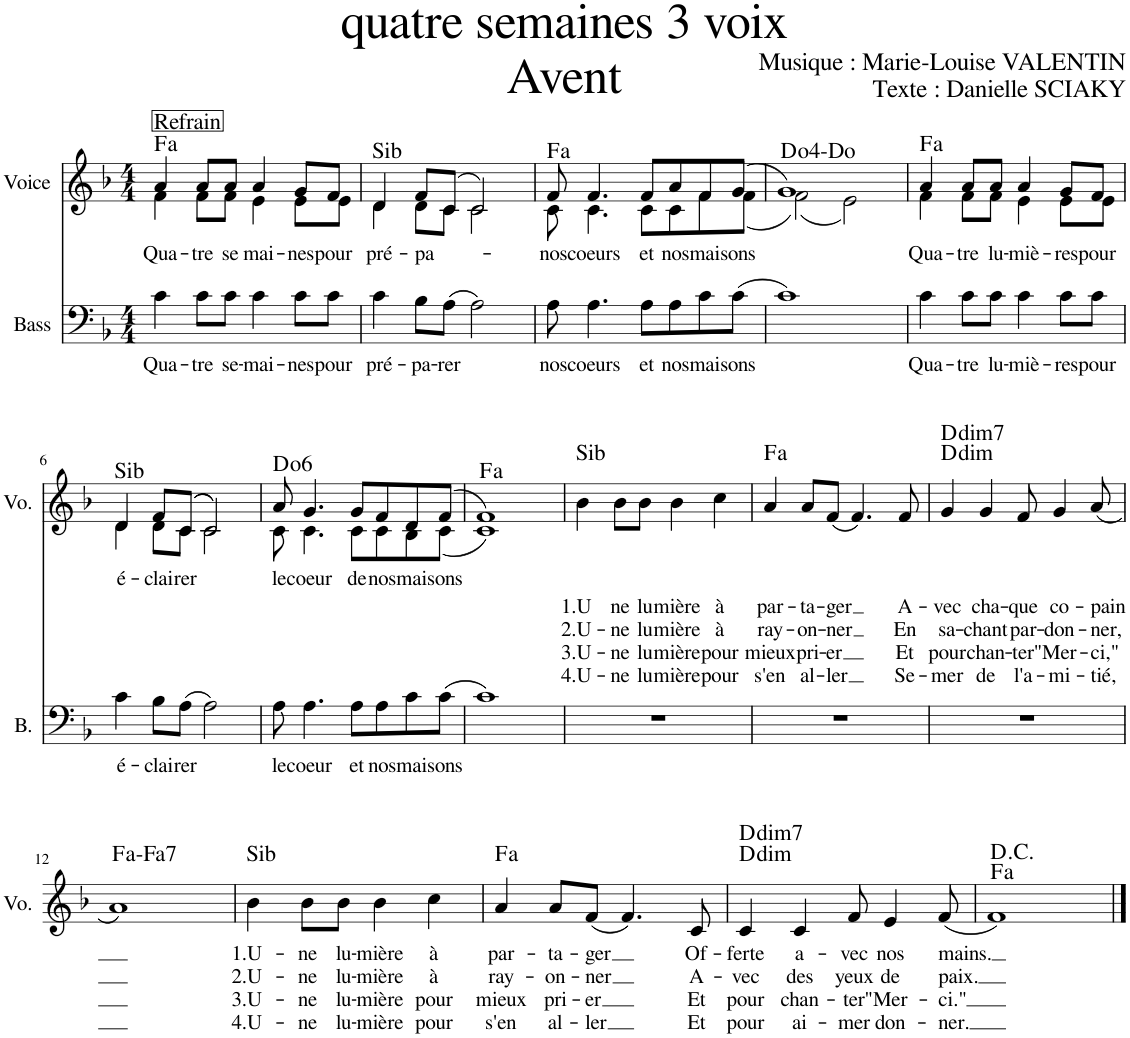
**kern	**text	**kern	**text	**text	**text	**text	**harte
*part2	*part2	*part1	*part1	*part1	*part1	*part1	*part1
*staff2	*staff2	*staff1	*staff1	*staff1	*staff1	*staff1	*
*I"Bass	*	*I"Voice	*	*	*	*	*
*I'B.	*	*I'Vo.	*	*	*	*	*
*clefF4	*	*clefG2	*	*	*	*	*
*k[b-]	*	*k[b-]	*	*	*	*	*
*M4/4	*	*M4/4	*	*	*	*	*
=1	=1	=1	=1	=1	=1	=1	=1
!	!LO:LY:b	!	!LO:LY:b	!	!	!	!LO:H:n=1:kt=a
*	*	*^	*	*	*	*	*
!	!	!	!	!	!	!	!	!LO:H:n=2:kt=Refrain
4c\	Qua-	4a/	4f\	Qua-	.	.	.	. N
!	!LO:LY:b	!	!	!LO:LY:b	!	!	!	!
8c\L	-tre	8a/L	8f\L	-tre	.	.	.	.
!	!LO:LY:b	!	!	!LO:LY:b	!	!	!	!
8c\J	se-	8a/J	8f\J	se	.	.	.	.
!	!LO:LY:b	!	!	!LO:LY:b	!	!	!	!
4c\	-mai-	4a/	4e\	mai-	.	.	.	.
!	!LO:LY:b	!	!	!LO:LY:b	!	!	!	!
8c\L	-nes	8g/L	8e\L	-nes	.	.	.	.
!	!LO:LY:b	!	!	!LO:LY:b	!	!	!	!
8c\J	pour	8f/J	8e\J	pour	.	.	.	.
=2	=2	=2	=2	=2	=2	=2	=2	=2
!	!LO:LY:b	!	!	!LO:LY:b	!	!	!	!LO:H:kt=Sib
4c\	pré-	4d/	4d\	pré-	.	.	.	N
!	!LO:LY:b	!	!	!LO:LY:b	!	!	!	!
8B-\L	-pa-	8f/L	8d\L	-pa-	.	.	.	.
!	!LO:LY:b	!	!	!	!	!	!	!
(8A\J	-rer	(8c/J	8c\J	.	.	.	.	.
2A\)	.	2c/)	2c\	.	.	.	.	.
=3	=3	=3	=3	=3	=3	=3	=3	=3
!	!LO:LY:b	!	!	!LO:LY:b	!	!	!	!LO:H:kt=a
8A\	nos	8f/	8c\	nos	.	.	.	.
!	!LO:LY:b	!	!	!LO:LY:b	!	!	!	!
4.A\	coeurs	4.f/	4.c\	coeurs	.	.	.	.
!	!LO:LY:b	!	!	!LO:LY:b	!	!	!	!
8A\L	et	8f/L	8c\L	et	.	.	.	.
!	!LO:LY:b	!	!	!LO:LY:b	!	!	!	!
8A\	nos	8a/	8c\	nos	.	.	.	.
!	!LO:LY:b	!	!	!LO:LY:b	!	!	!	!
8c\	mai-	8f/	8f\	mai-	.	.	.	.
!	!LO:LY:b	!	!	!LO:LY:b	!	!	!	!
(8c\J	-sons	(8g/J	(8f\J	-sons	.	.	.	.
=4	=4	=4	=4	=4	=4	=4	=4	=4
1c)	.	1g)	(2f\)	.	.	.	.	D:dim(4)
.	.	.	2e\)	.	.	.	.	.
=5	=5	=5	=5	=5	=5	=5	=5	=5
!	!LO:LY:b	!	!	!LO:LY:b	!	!	!	!LO:H:kt=a
4c\	Qua-	4a/	4f\	Qua-	.	.	.	.
!	!LO:LY:b	!	!	!LO:LY:b	!	!	!	!
8c\L	-tre	8a/L	8f\L	-tre	.	.	.	.
!	!LO:LY:b	!	!	!LO:LY:b	!	!	!	!
8c\J	lu-	8a/J	8f\J	lu-	.	.	.	.
!	!LO:LY:b	!	!	!LO:LY:b	!	!	!	!
4c\	-miè-	4a/	4e\	-miè-	.	.	.	.
!	!LO:LY:b	!	!	!LO:LY:b	!	!	!	!
8c\L	-res	8g/L	8e\L	-res	.	.	.	.
!	!LO:LY:b	!	!	!LO:LY:b	!	!	!	!
8c\J	pour	8f/J	8e\J	pour	.	.	.	.
!!LO:LB:g=z	!!
=6	=6	=6	=6	=6	=6	=6	=6	=6
!	!LO:LY:b	!	!	!LO:LY:b	!	!	!	!LO:H:kt=Sib
4c\	é-	4d/	4d\	é-	.	.	.	N
!	!LO:LY:b	!	!	!LO:LY:b	!	!	!	!
8B-\L	-clai-	8f/L	8d\L	-clai-	.	.	.	.
!	!LO:LY:b	!	!	!LO:LY:b	!	!	!	!
(8A\J	-rer	((8c/J	8c\J	-rer	.	.	.	.
2A\)	.	2c/))	2c\	.	.	.	.	.
=7	=7	=7	=7	=7	=7	=7	=7	=7
!	!LO:LY:b	!	!	!LO:LY:b	!	!	!	!LO:H:kt=6
8A\	le	8a/	8c\	le	.	.	.	D:dim(6)
!	!LO:LY:b	!	!	!LO:LY:b	!	!	!	!
4.A\	coeur	4.g/	4.c\	coeur	.	.	.	.
!	!LO:LY:b	!	!	!LO:LY:b	!	!	!	!
8A\L	et	8g/L	8c\L	de	.	.	.	.
!	!LO:LY:b	!	!	!LO:LY:b	!	!	!	!
8A\	nos	8f/	8c\	nos	.	.	.	.
!	!LO:LY:b	!	!	!LO:LY:b	!	!	!	!
8c\	mai-	8d/	8B-\	mai-	.	.	.	.
!	!LO:LY:b	!	!	!LO:LY:b	!	!	!	!
(8c\J	-sons	(8f/J	(8c\J	-sons	.	.	.	.
=8	=8	=8	=8	=8	=8	=8	=8	=8
!	!	!	!	!	!	!	!	!LO:H:kt=a
1c)	.	1f)	1c)	.	.	.	.	.
*	*	*v	*v	*	*	*	*	*
=9	=9	=9	=9	=9	=9	=9	=9
*clefG2	*	*	*	*	*	*	*
*	*	*^	*	*	*	*	*
!	!	!	!	!LO:LY:b	!LO:LY:b	!LO:LY:b	!LO:LY:b	!LO:H:kt=Sib
*	*	*v	*v	*	*	*	*	*
1r	.	4b-\	1.U	2.U-	3.U-	4.U-	N
!	!	!	!LO:LY:b	!LO:LY:b	!LO:LY:b	!LO:LY:b	!
.	.	8b-\L	ne	-ne	-ne	-ne	.
!	!	!	!LO:LY:b	!LO:LY:b	!LO:LY:b	!LO:LY:b	!
.	.	8b-\J	lu-	lu-	lu-	lu-	.
!	!	!	!LO:LY:b	!LO:LY:b	!LO:LY:b	!LO:LY:b	!
.	.	4b-\	-mière	-mière	-mière	-mière	.
!	!	!	!LO:LY:b	!LO:LY:b	!LO:LY:b	!LO:LY:b	!
.	.	4cc\	à	à	pour	pour	.
=10	=10	=10	=10	=10	=10	=10	=10
!	!	!	!LO:LY:b	!LO:LY:b	!LO:LY:b	!LO:LY:b	!LO:H:kt=a
1r	.	4a/	par-	ray-	mieux	s'en	.
!	!	!	!LO:LY:b	!LO:LY:b	!LO:LY:b	!LO:LY:b	!
.	.	8a/L	-ta-	-on-	pri-	al-	.
!	!	!	!LO:LY:b	!LO:LY:b	!LO:LY:b	!LO:LY:b	!
.	.	(8f/J	-ger	-ner	-er	-ler	.
.	.	4.f/)	.	.	.	.	.
!	!	!	!LO:LY:b	!LO:LY:b	!LO:LY:b	!LO:LY:b	!
.	.	8f/	A-	En	Et	Se-	.
=11	=11	=11	=11	=11	=11	=11	=11
!	!	!	!LO:LY:b	!LO:LY:b	!LO:LY:b	!LO:LY:b	!LO:H:n=1:kt=dim
!	!	!	!	!	!	!	!LO:H:n=2:kt=dim7
1r	.	4g/	-vec	sa-	pour	-mer	D:dim D:dim7
!	!	!	!LO:LY:b	!LO:LY:b	!LO:LY:b	!LO:LY:b	!
.	.	4g/	cha-	-chant	chan-	de	.
!	!	!	!LO:LY:b	!LO:LY:b	!LO:LY:b	!LO:LY:b	!
.	.	8f/	-que	par-	-ter	l'a-	.
!	!	!	!LO:LY:b	!LO:LY:b	!LO:LY:b	!LO:LY:b	!
.	.	4g/	co-	-don-	"Mer-	-mi-	.
!	!	!	!LO:LY:b	!LO:LY:b	!LO:LY:b	!LO:LY:b	!
.	.	(8a/	-pain	-ner,	-ci,"	-tié,	.
!!LO:LB:g=z
=12	=12	=12	=12	=12	=12	=12	=12
!	!	!	!	!	!	!	!LO:H:kt=a-Fa
1r	.	1a)	.	.	.	.	.
=13	=13	=13	=13	=13	=13	=13	=13
!	!	!	!LO:LY:b	!LO:LY:b	!LO:LY:b	!LO:LY:b	!LO:H:kt=Sib
1r	.	4b-\	1.U-	2.U-	3.U-	4.U-	N
!	!	!	!LO:LY:b	!LO:LY:b	!LO:LY:b	!LO:LY:b	!
.	.	8b-\L	-ne	-ne	-ne	-ne	.
!	!	!	!LO:LY:b	!LO:LY:b	!LO:LY:b	!LO:LY:b	!
.	.	8b-\J	lu-	lu-	lu-	lu-	.
!	!	!	!LO:LY:b	!LO:LY:b	!LO:LY:b	!LO:LY:b	!
.	.	4b-\	-mière	-mière	-mière	-mière	.
!	!	!	!LO:LY:b	!LO:LY:b	!LO:LY:b	!LO:LY:b	!
.	.	4cc\	à	à	pour	pour	.
=14	=14	=14	=14	=14	=14	=14	=14
!	!	!	!LO:LY:b	!LO:LY:b	!LO:LY:b	!LO:LY:b	!LO:H:kt=a
1r	.	4a/	par-	ray-	mieux	s'en	.
!	!	!	!LO:LY:b	!LO:LY:b	!LO:LY:b	!LO:LY:b	!
.	.	8a/L	-ta-	-on-	pri-	al-	.
!	!	!	!LO:LY:b	!LO:LY:b	!LO:LY:b	!LO:LY:b	!
.	.	(8f/J	-ger	-ner	-er	-ler	.
.	.	4.f/)	.	.	.	.	.
!	!	!	!LO:LY:b	!LO:LY:b	!LO:LY:b	!LO:LY:b	!
.	.	8c/	Of-	A-	Et	Et	.
=15	=15	=15	=15	=15	=15	=15	=15
!	!	!	!LO:LY:b	!LO:LY:b	!LO:LY:b	!LO:LY:b	!LO:H:n=1:kt=dim
!	!	!	!	!	!	!	!LO:H:n=2:kt=dim7
1r	.	4c/	-ferte	-vec	pour	pour	D:dim D:dim7
!	!	!	!LO:LY:b	!LO:LY:b	!LO:LY:b	!LO:LY:b	!
.	.	4c/	a-	des	chan-	ai-	.
!	!	!	!LO:LY:b	!LO:LY:b	!LO:LY:b	!LO:LY:b	!
.	.	8f/	-vec	yeux	-ter	-mer	.
!	!	!	!LO:LY:b	!LO:LY:b	!LO:LY:b	!LO:LY:b	!
.	.	4e/	nos	de	"Mer-	don-	.
!	!	!	!LO:LY:b	!LO:LY:b	!LO:LY:b	!LO:LY:b	!
.	.	(8f/	mains.	paix.	-ci."	-ner.	.
=16	=16	=16	=16	=16	=16	=16	=16
!	!	!	!	!	!	!	!LO:H:n=1:kt=a
!	!	!	!	!	!	!	!LO:H:n=2:kt=.C.
1r	.	1f)	.	.	.	.	. .
==	==	==	==	==	==	==	==
*-	*-	*-	*-	*-	*-	*-	*-
